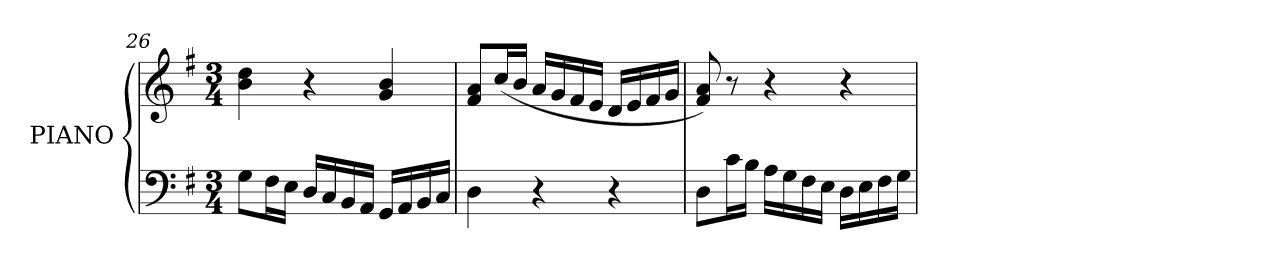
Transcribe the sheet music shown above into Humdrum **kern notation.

**kern	**kern
*part1	*part1
*staff2	*staff1
*I"PIANO	*
*I'Pno.	*
!!LO:PB:g=z
*clefF4	*clefG2
*k[f#]	*k[f#]
*M3/4	*M3/4
=26	=26
8G\L	4b\ 4dd\
16F#\L	.
16E\JJ	.
16D/LL	4r
16C/	.
16BB/	.
16AA/JJ	.
16GG/LL	4g/ 4b/
16AA/	.
16BB/	.
16C/JJ	.
=27	=27
4D\	8f#/ 8a/L
.	(<16cc/L
.	16b/JJ
4r	16a/LL
.	16g/
.	16f#/
.	16e/JJ
4r	16d/LL
.	16e/
.	16f#/
.	16g/JJ
=28	=28
8D\L	8f#/ 8a/)
16c\L	8r
16B\JJ	.
16A\LL	4r
16G\	.
16F#\	.
16E\JJ	.
16D\LL	4r
16E\	.
16F#\	.
16G\JJ	.
=	=
*-	*-
